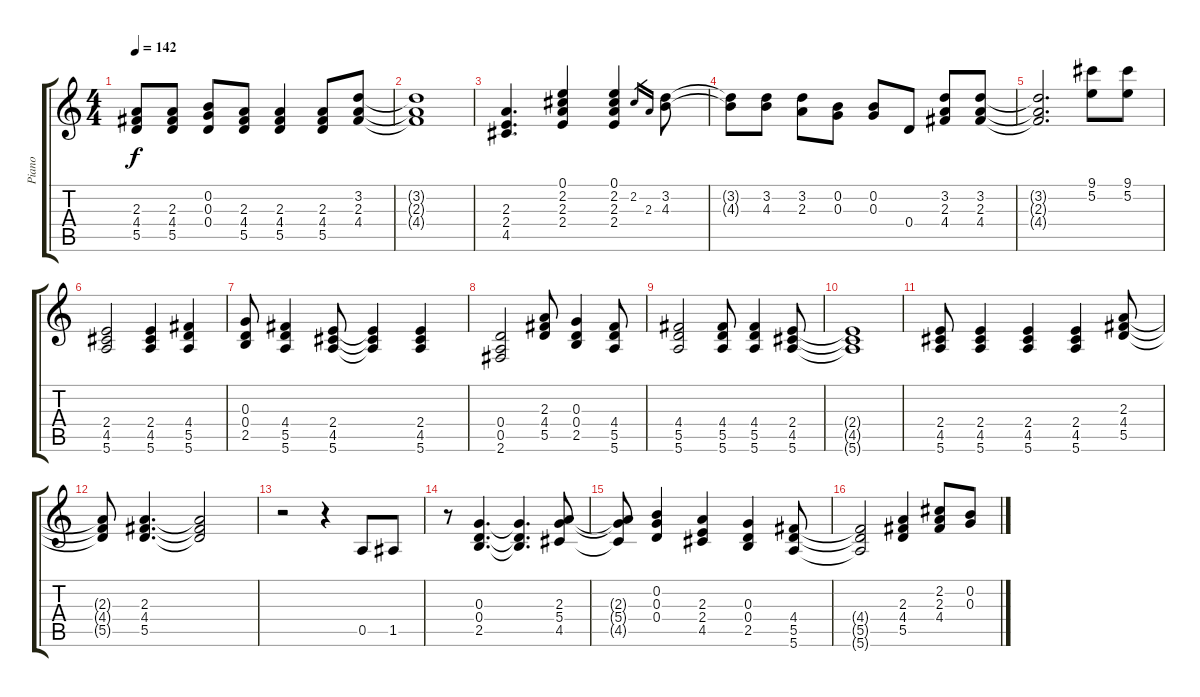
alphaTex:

\track ("Piano" "Piano") {instrument acousticgrandpiano}
\staff {score tabs}
\tuning (E5 B4 G4 D4 A3 E3) {hide}
\ts (4 4)
\tempo 142
\clef g2
\ks c
(2.3 4.4 5.5).8{dy f} (2.3 4.4 5.5).8 (0.2 0.3 0.4).8 (2.3 4.4 5.5).8 (2.3 4.4 5.5).4 (2.3 4.4 5.5).8 (3.2 2.3 4.4).8 |
(3.2{t} 2.3{t} 4.4{t}).1 |
(2.3 2.4 4.5).4{d} (0.1 2.2 2.3 2.4).4 (0.1 2.2 2.3 2.4).4 2.2.16{gr} 2.3.16{gr} (3.2 4.3).8 |
(3.2{t} 4.3{t}).8 (3.2 4.3).8 (3.2 2.3).8 (0.2 0.3).8 (0.2 0.3).8 0.4.8 (3.2 2.3 4.4).8 (3.2 2.3 4.4).8 |
(3.2{t} 2.3{t} 4.4{t}).2{d} (9.1 5.2).8 (9.1 5.2).8 |
(2.4 4.5 5.6).2 (2.4 4.5 5.6).4 (4.4 5.5 5.6).4 |
(0.3 0.4 2.5).8 (4.4 5.5 5.6).4 (2.4 4.5 5.6).8 (2.4{t} 4.5{t} 5.6{t}).4 (2.4 4.5 5.6).4 |
(0.4 0.5 2.6).2 (2.3 4.4 5.5).8 (0.3 0.4 2.5).4 (4.4 5.5 5.6).8 |
(4.4 5.5 5.6).2 (4.4 5.5 5.6).8 (4.4 5.5 5.6).4 (2.4 4.5 5.6).8 |
(2.4{t} 4.5{t} 5.6{t}).1 |
(2.4 4.5 5.6).8 (2.4 4.5 5.6).4 (2.4 4.5 5.6).4 (2.4 4.5 5.6).4 (2.3 4.4 5.5).8 |
(2.3{t} 4.4{t} 5.5{t}).8 (2.3 4.4 5.5).4{d} (2.3{t} 4.4{t} 5.5{t}).2 |
r.2 r.4 0.5.8 1.5.8 |
r.8 (0.3 0.4 2.5).4{d} (0.3{t} 0.4{t} 2.5{t}).4{d} (2.3 5.4 4.5).8 |
(2.3{t} 5.4{t} 4.5{t}).8 (0.2 0.3 0.4).4 (2.3 2.4 4.5).4 (0.3 0.4 2.5).4 (4.4 5.5 5.6).8 |
(4.4{t} 5.5{t} 5.6{t}).2 (2.3 4.4 5.5).4 (2.2 2.3 4.4).8 (0.2 0.3).8
